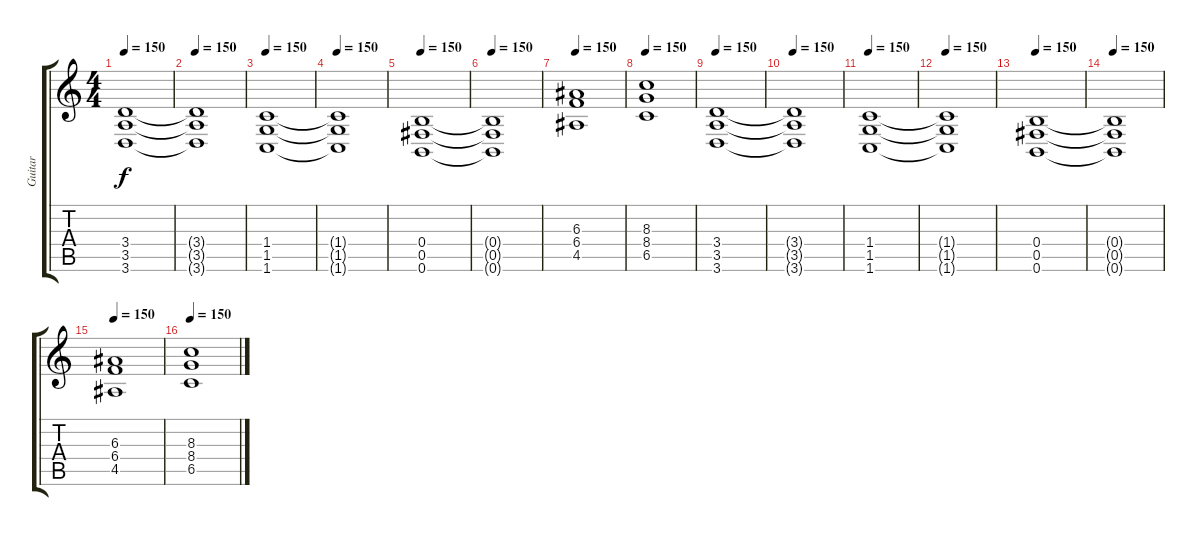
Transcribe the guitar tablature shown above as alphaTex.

\track ("Guitar" "Guitar") {instrument distortionguitar}
\staff {score tabs}
\tuning (Db4 Ab3 E3 B2 Gb2 B1) {hide}
\ts (4 4)
\tempo 150
\clef g2
\ks c
(3.4 3.5 3.6).1{dy f} |
\tempo 150
(3.4{t} 3.5{t} 3.6{t}).1 |
\tempo 150
(1.4 1.5 1.6).1 |
\tempo 150
(1.4{t} 1.5{t} 1.6{t}).1 |
\tempo 150
(0.4 0.5 0.6).1 |
\tempo 150
(0.4{t} 0.5{t} 0.6{t}).1 |
\tempo 150
(6.3 6.4 4.5).1 |
\tempo 150
(8.3 8.4 6.5).1 |
\tempo 150
(3.4 3.5 3.6).1 |
\tempo 150
(3.4{t} 3.5{t} 3.6{t}).1 |
\tempo 150
(1.4 1.5 1.6).1 |
\tempo 150
(1.4{t} 1.5{t} 1.6{t}).1 |
\tempo 150
(0.4 0.5 0.6).1 |
\tempo 150
(0.4{t} 0.5{t} 0.6{t}).1 |
\tempo 150
(6.3 6.4 4.5).1 |
\tempo 150
(8.3 8.4 6.5).1
